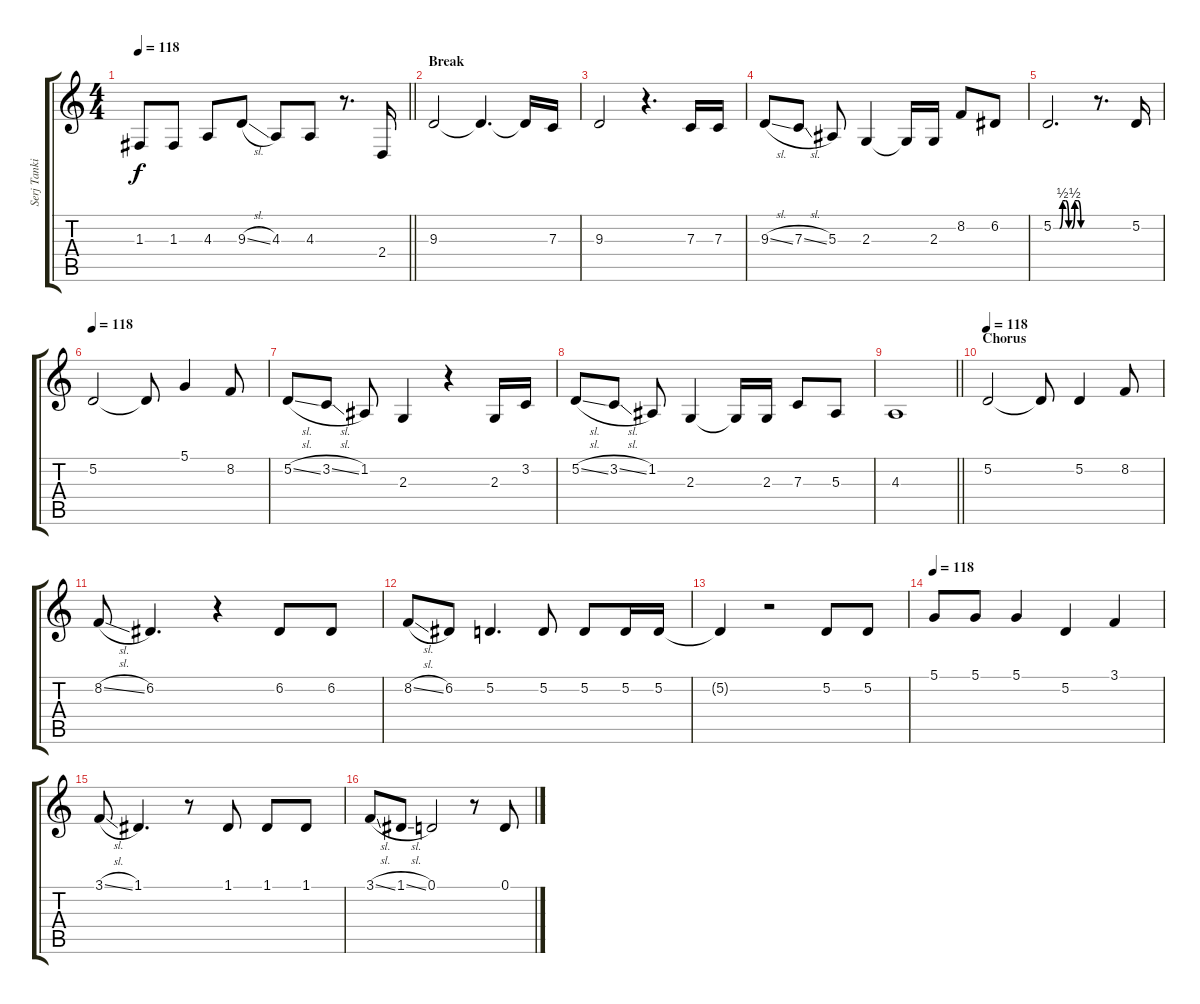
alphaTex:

\track ("Serj Tankian (Vocals)" "Serj Tanki") {instrument tenorsax}
\staff {score tabs}
\tuning (D4 A3 F3 C3 G2 C2) {hide}
\ts (4 4)
\tempo 118
\clef g2
\barLineRight lightlight
\ks c
1.3.8{dy f} 1.3.8 4.3.8 9.3{sl}.8 4.3.8 4.3.8 r.8{d} 2.4.16 |
\section ("" "Break")
9.3.2 9.3{t}.4{d} 9.3{t}.16 7.3.16 |
9.3.2 r.4{d} 7.3.16 7.3.16 |
9.3{sl}.8 7.3{sl}.8 5.3.8 2.3.4 2.3{t}.16 2.3.16 8.2.8 6.2.8 |
5.2{be (custom 0 0 10 0 15 2 20 2 25 0 30 0 35 2 40 2 45 0 60 0)}.2{d} r.8{d} 5.2.16 |
\tempo 118
5.2.2 5.2{t}.8 5.1.4 8.2.8 |
5.2{sl}.8 3.2{sl}.8 1.2.8 2.3.4 r.4 2.3.16 3.2.16 |
5.2{sl}.8 3.2{sl}.8 1.2.8 2.3.4 2.3{t}.16 2.3.16 7.3.8 5.3.8 |
\barLineRight lightlight
4.3.1 |
\section ("" "Chorus")
\tempo 118
5.2.2 5.2{t}.8 5.2.4 8.2.8 |
8.2{sl}.8 6.2.4{d} r.4 6.2.8 6.2.8 |
8.2{sl}.8 6.2.8 5.2.4{d} 5.2.8 5.2.8 5.2.16 5.2.16 |
5.2{t}.4 r.2 5.2.8 5.2.8 |
\tempo 118
5.1.8 5.1.8 5.1.4 5.2.4 3.1.4 |
3.1{sl}.8 1.1.4{d} r.8 1.1.8 1.1.8 1.1.8 |
3.1{sl}.8 1.1{sl}.8 0.1.2 r.8 0.1.8
